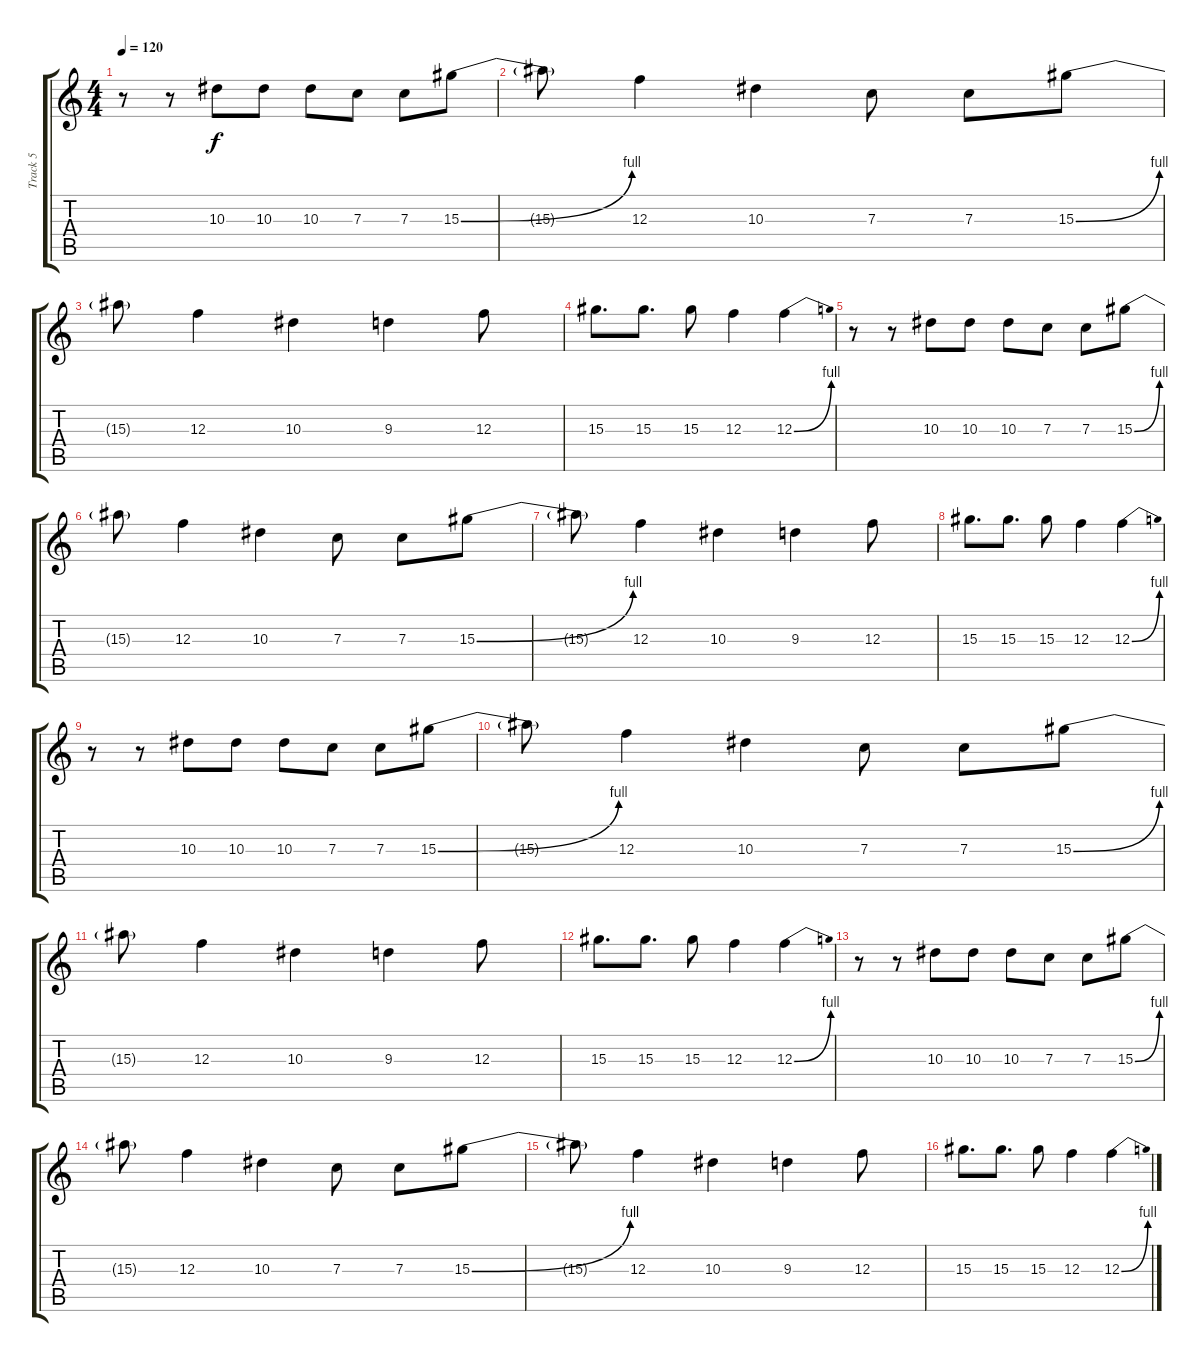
\track ("Track 5" "Track 5") {instrument electricguitarjazz}
\staff {score tabs}
\tuning (D4 A3 F3 C3 G2 C2) {hide}
\ts (4 4)
\tempo 120
\clef g2
\ks c
r.8{dy f} r.8 10.3.8 10.3.8 10.3.8 7.3.8 7.3.8 15.3{be (bend 0 0 60 4)}.8 |
15.3{t}.8 12.3.4 10.3.4 7.3.8 7.3.8 15.3{be (bend 0 0 60 4)}.8 |
15.3{t}.8 12.3.4 10.3.4 9.3.4 12.3.8 |
15.3.8{d} 15.3.8{d} 15.3.8 12.3.4 12.3{be (bend 0 0 60 4)}.4 |
r.8 r.8 10.3.8 10.3.8 10.3.8 7.3.8 7.3.8 15.3{be (bend 0 0 60 4)}.8 |
15.3{t}.8 12.3.4 10.3.4 7.3.8 7.3.8 15.3{be (bend 0 0 60 4)}.8 |
15.3{t}.8 12.3.4 10.3.4 9.3.4 12.3.8 |
15.3.8{d} 15.3.8{d} 15.3.8 12.3.4 12.3{be (bend 0 0 60 4)}.4 |
r.8 r.8 10.3.8 10.3.8 10.3.8 7.3.8 7.3.8 15.3{be (bend 0 0 60 4)}.8 |
15.3{t}.8 12.3.4 10.3.4 7.3.8 7.3.8 15.3{be (bend 0 0 60 4)}.8 |
15.3{t}.8 12.3.4 10.3.4 9.3.4 12.3.8 |
15.3.8{d} 15.3.8{d} 15.3.8 12.3.4 12.3{be (bend 0 0 60 4)}.4 |
r.8 r.8 10.3.8 10.3.8 10.3.8 7.3.8 7.3.8 15.3{be (bend 0 0 60 4)}.8 |
15.3{t}.8 12.3.4 10.3.4 7.3.8 7.3.8 15.3{be (bend 0 0 60 4)}.8 |
15.3{t}.8 12.3.4 10.3.4 9.3.4 12.3.8 |
15.3.8{d} 15.3.8{d} 15.3.8 12.3.4 12.3{be (bend 0 0 60 4)}.4
